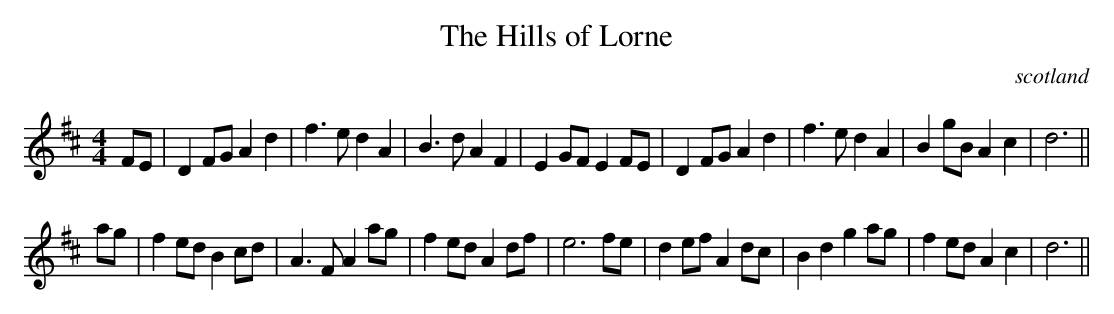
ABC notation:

X:1
T:Hills of Lorne, The
O:scotland
M:4/4
K:D
FE|\
D2FG A2d2|f3e d2A2|B3d A2F2|E2GF E2FE|\
D2FG A2d2|f3e d2A2|B2gB A2c2|d6||
ag|\
f2ed B2cd|A3F A2ag|f2ed A2df|e6 fe|\
d2ef A2dc|B2d2 g2ag|f2ed A2c2|d6||
